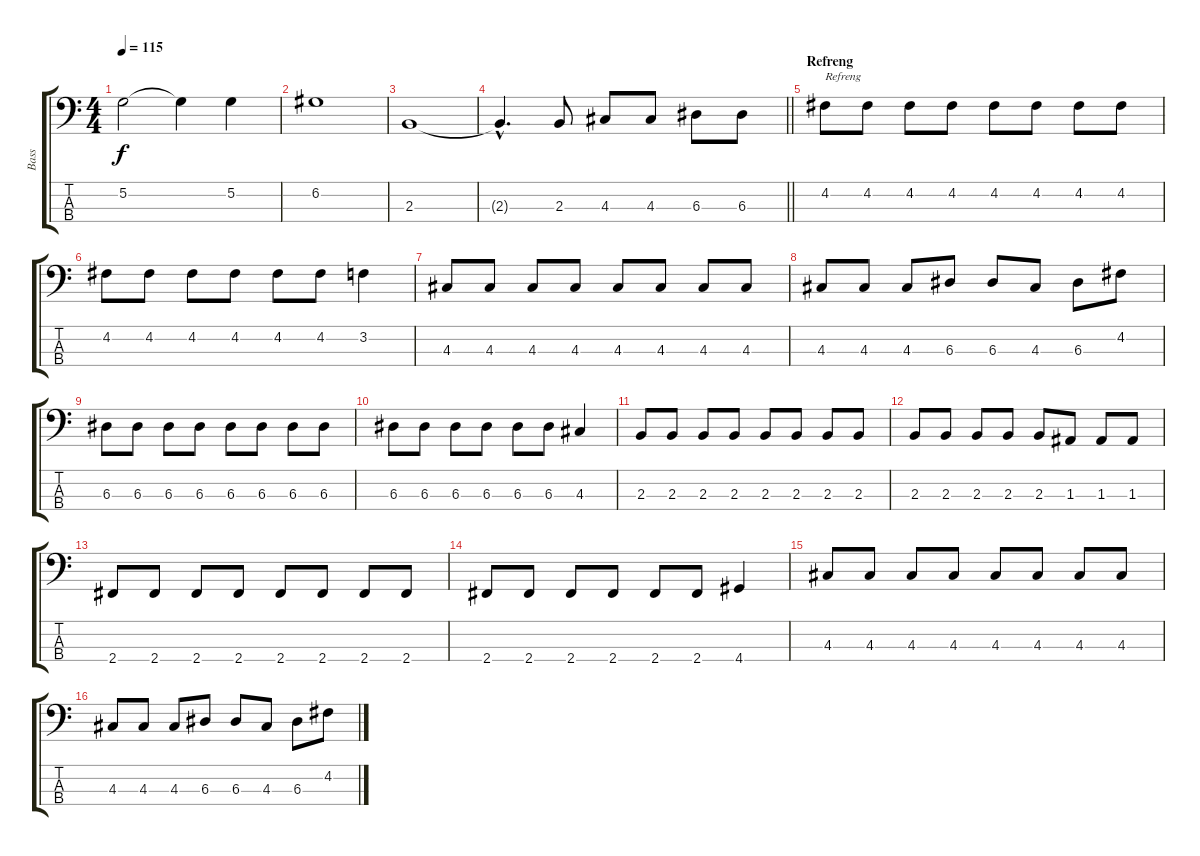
\track ("Bass" "Bass") {instrument electricbassfinger}
\staff {score tabs}
\tuning (G2 D2 A1 E1) {hide}
\ts (4 4)
\tempo 115
\clef f4
\ks c
5.2.2{dy f} 5.2{t}.4 5.2.4 |
6.2.1 |
2.3.1 |
\barLineRight lightlight
2.3{hac t}.4{d} 2.3.8 4.3.8 4.3.8 6.3.8 6.3.8 |
\section ("" "Refreng")
4.2.8{txt "Refreng"} 4.2.8 4.2.8 4.2.8 4.2.8 4.2.8 4.2.8 4.2.8 |
4.2.8 4.2.8 4.2.8 4.2.8 4.2.8 4.2.8 3.2.4 |
4.3.8 4.3.8 4.3.8 4.3.8 4.3.8 4.3.8 4.3.8 4.3.8 |
4.3.8 4.3.8 4.3.8 6.3.8 6.3.8 4.3.8 6.3.8 4.2.8 |
6.3.8 6.3.8 6.3.8 6.3.8 6.3.8 6.3.8 6.3.8 6.3.8 |
6.3.8 6.3.8 6.3.8 6.3.8 6.3.8 6.3.8 4.3.4 |
2.3.8 2.3.8 2.3.8 2.3.8 2.3.8 2.3.8 2.3.8 2.3.8 |
2.3.8 2.3.8 2.3.8 2.3.8 2.3.8 1.3.8 1.3.8 1.3.8 |
2.4.8 2.4.8 2.4.8 2.4.8 2.4.8 2.4.8 2.4.8 2.4.8 |
2.4.8 2.4.8 2.4.8 2.4.8 2.4.8 2.4.8 4.4.4 |
4.3.8 4.3.8 4.3.8 4.3.8 4.3.8 4.3.8 4.3.8 4.3.8 |
4.3.8 4.3.8 4.3.8 6.3.8 6.3.8 4.3.8 6.3.8 4.2.8
